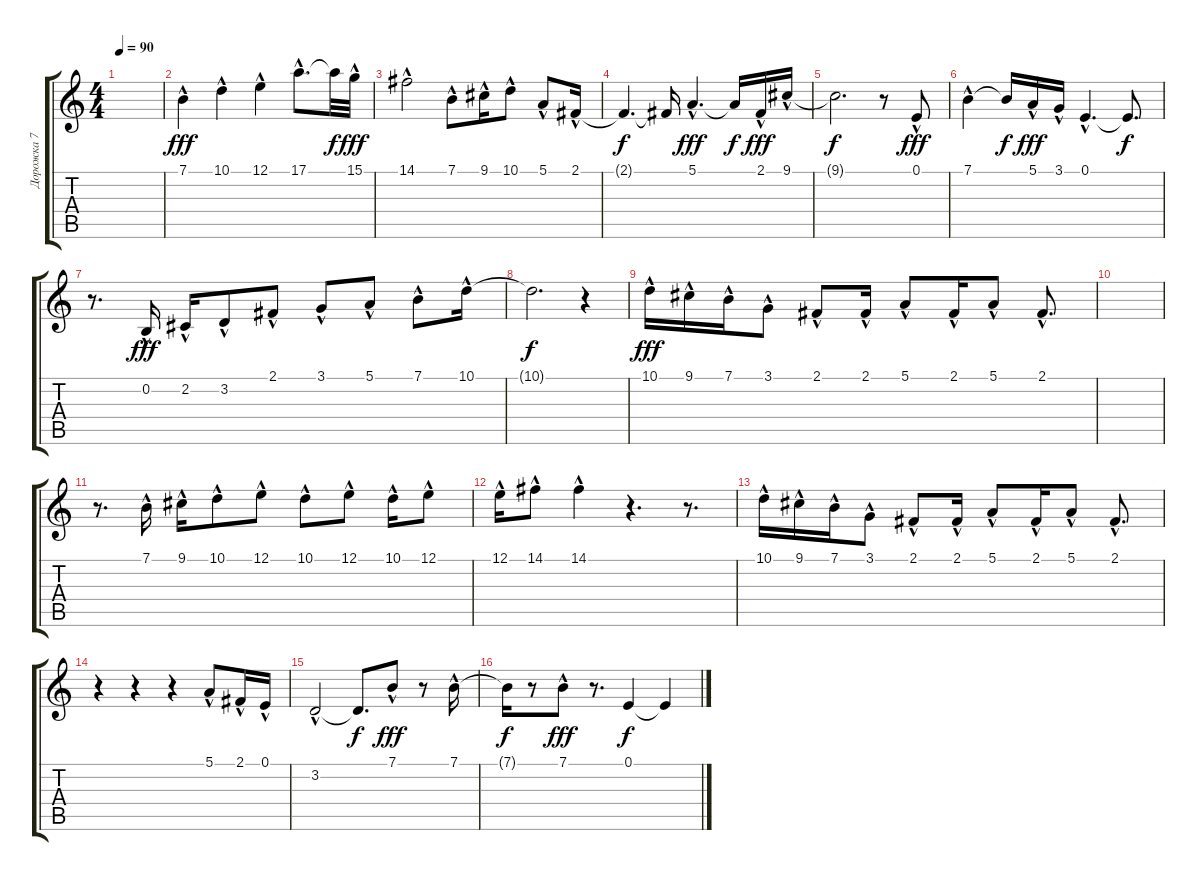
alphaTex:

\track ("Дорожка 7" "Дорожка 7") {instrument brasssection}
\staff {score tabs}
\tuning (E4 B3 G3 D3 A2 E2) {hide}
\ts (4 4)
\tempo 90
\clef g2
\ks c
|
7.1{hac}.4{dy fff} 10.1{hac}.4 12.1{hac}.4 17.1{hac}.8{d} 17.1{t}.32{dy f} 15.1{hac}.32{dy fff} |
14.1{hac}.2 7.1{hac}.8 9.1{hac}.16 10.1{hac}.8 5.1{hac}.8 2.1{hac}.16 |
2.1{t}.4{d dy f} 2.1{t}.16 5.1{hac}.4{d dy fff} 5.1{t}.16{dy f} 2.1{hac}.16{dy fff} 9.1{hac}.16 |
9.1{t}.2{d dy f} r.8 0.1{hac}.8{dy fff} |
7.1{hac}.4 7.1{t}.16{dy f} 5.1{hac}.16{dy fff} 3.1{hac}.16 0.1{hac}.4{d} 0.1{t}.8{d dy f} |
r.8{d} 0.2{hac}.16{dy fff} 2.2{hac}.16 3.2{hac}.8 2.1{hac}.8 3.1{hac}.8 5.1{hac}.8 7.1{hac}.8 10.1{hac}.16 |
10.1{t}.2{d dy f} r.4 |
10.1{hac}.16{dy fff} 9.1{hac}.16 7.1{hac}.16 3.1{hac}.8 2.1{hac}.8 2.1{hac}.16 5.1{hac}.8 2.1{hac}.16 5.1{hac}.8 2.1{hac}.8{d} |
|
r.8{d} 7.1{hac}.16 9.1{hac}.16 10.1{hac}.8 12.1{hac}.8 10.1{hac}.8 12.1{hac}.8 10.1{hac}.16 12.1{hac}.8 |
12.1{hac}.16 14.1{hac}.8 14.1{hac}.4 r.4{d} r.8{d} |
10.1{hac}.16 9.1{hac}.16 7.1{hac}.16 3.1{hac}.8 2.1{hac}.8 2.1{hac}.16 5.1{hac}.8 2.1{hac}.16 5.1{hac}.8 2.1{hac}.8{d} |
r.4 r.4 r.4 5.1{hac}.8 2.1{hac}.16 0.1{hac}.16 |
3.2{hac}.2 3.2{t}.8{d dy f} 7.1{hac}.8{dy fff volume 4} r.8 7.1{hac}.16 |
7.1{t}.16{dy f} r.8 7.1{hac}.8{dy fff} r.8{d} 0.1.4{dy f volume 14} 0.1{t}.4
